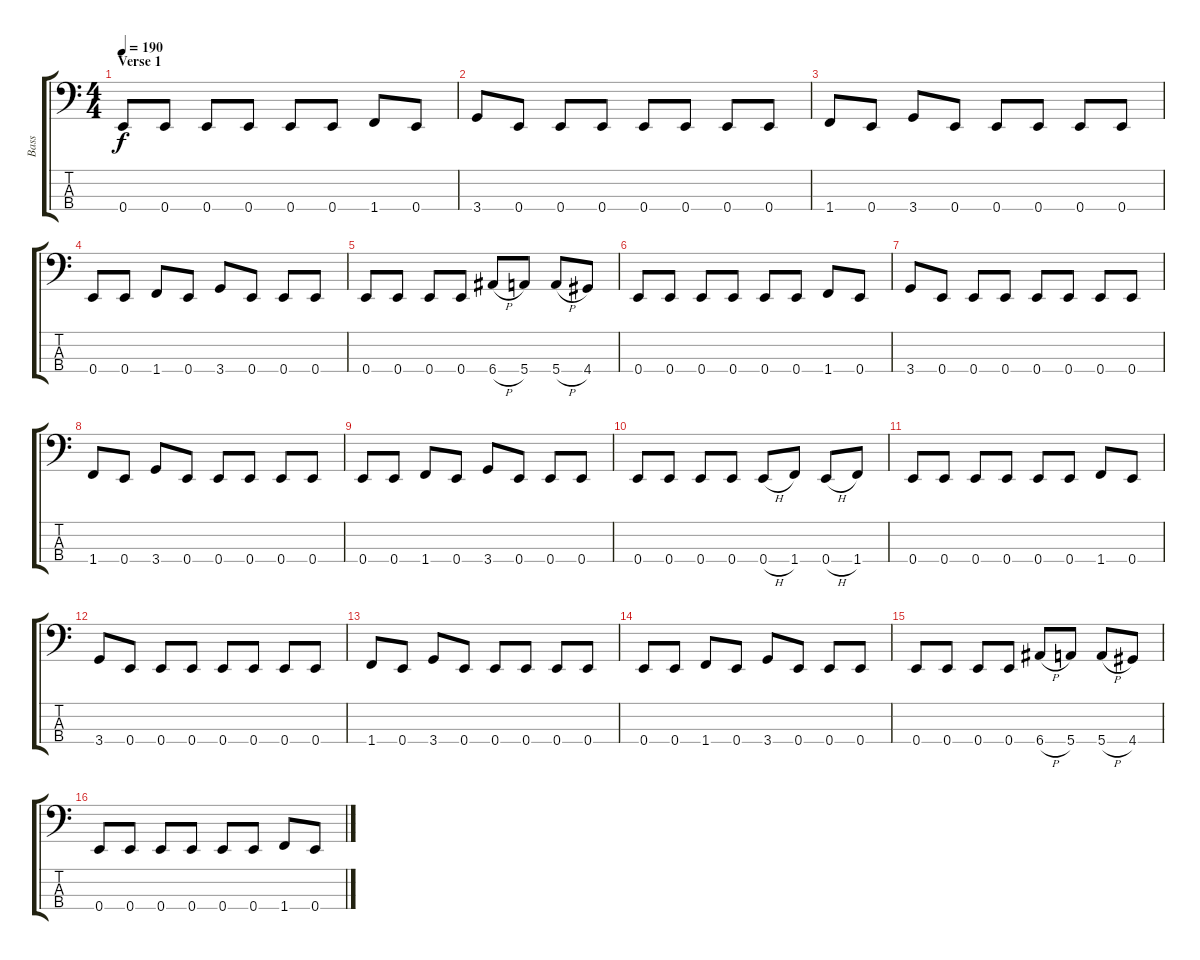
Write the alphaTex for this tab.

\track ("Bass" "Bass") {instrument electricbassfinger}
\staff {score tabs}
\tuning (G2 D2 A1 E1) {hide}
\ts (4 4)
\section ("" "Verse 1")
\tempo 190
\clef f4
\ks c
0.4.8{dy f} 0.4.8 0.4.8 0.4.8 0.4.8 0.4.8 1.4.8 0.4.8 |
3.4.8 0.4.8 0.4.8 0.4.8 0.4.8 0.4.8 0.4.8 0.4.8 |
1.4.8 0.4.8 3.4.8 0.4.8 0.4.8 0.4.8 0.4.8 0.4.8 |
0.4.8 0.4.8 1.4.8 0.4.8 3.4.8 0.4.8 0.4.8 0.4.8 |
0.4.8 0.4.8 0.4.8 0.4.8 6.4{h}.8 5.4.8 5.4{h}.8 4.4.8 |
0.4.8 0.4.8 0.4.8 0.4.8 0.4.8 0.4.8 1.4.8 0.4.8 |
3.4.8 0.4.8 0.4.8 0.4.8 0.4.8 0.4.8 0.4.8 0.4.8 |
1.4.8 0.4.8 3.4.8 0.4.8 0.4.8 0.4.8 0.4.8 0.4.8 |
0.4.8 0.4.8 1.4.8 0.4.8 3.4.8 0.4.8 0.4.8 0.4.8 |
0.4.8 0.4.8 0.4.8 0.4.8 0.4{h}.8 1.4.8 0.4{h}.8 1.4.8 |
0.4.8 0.4.8 0.4.8 0.4.8 0.4.8 0.4.8 1.4.8 0.4.8 |
3.4.8 0.4.8 0.4.8 0.4.8 0.4.8 0.4.8 0.4.8 0.4.8 |
1.4.8 0.4.8 3.4.8 0.4.8 0.4.8 0.4.8 0.4.8 0.4.8 |
0.4.8 0.4.8 1.4.8 0.4.8 3.4.8 0.4.8 0.4.8 0.4.8 |
0.4.8 0.4.8 0.4.8 0.4.8 6.4{h}.8 5.4.8 5.4{h}.8 4.4.8 |
0.4.8 0.4.8 0.4.8 0.4.8 0.4.8 0.4.8 1.4.8 0.4.8
